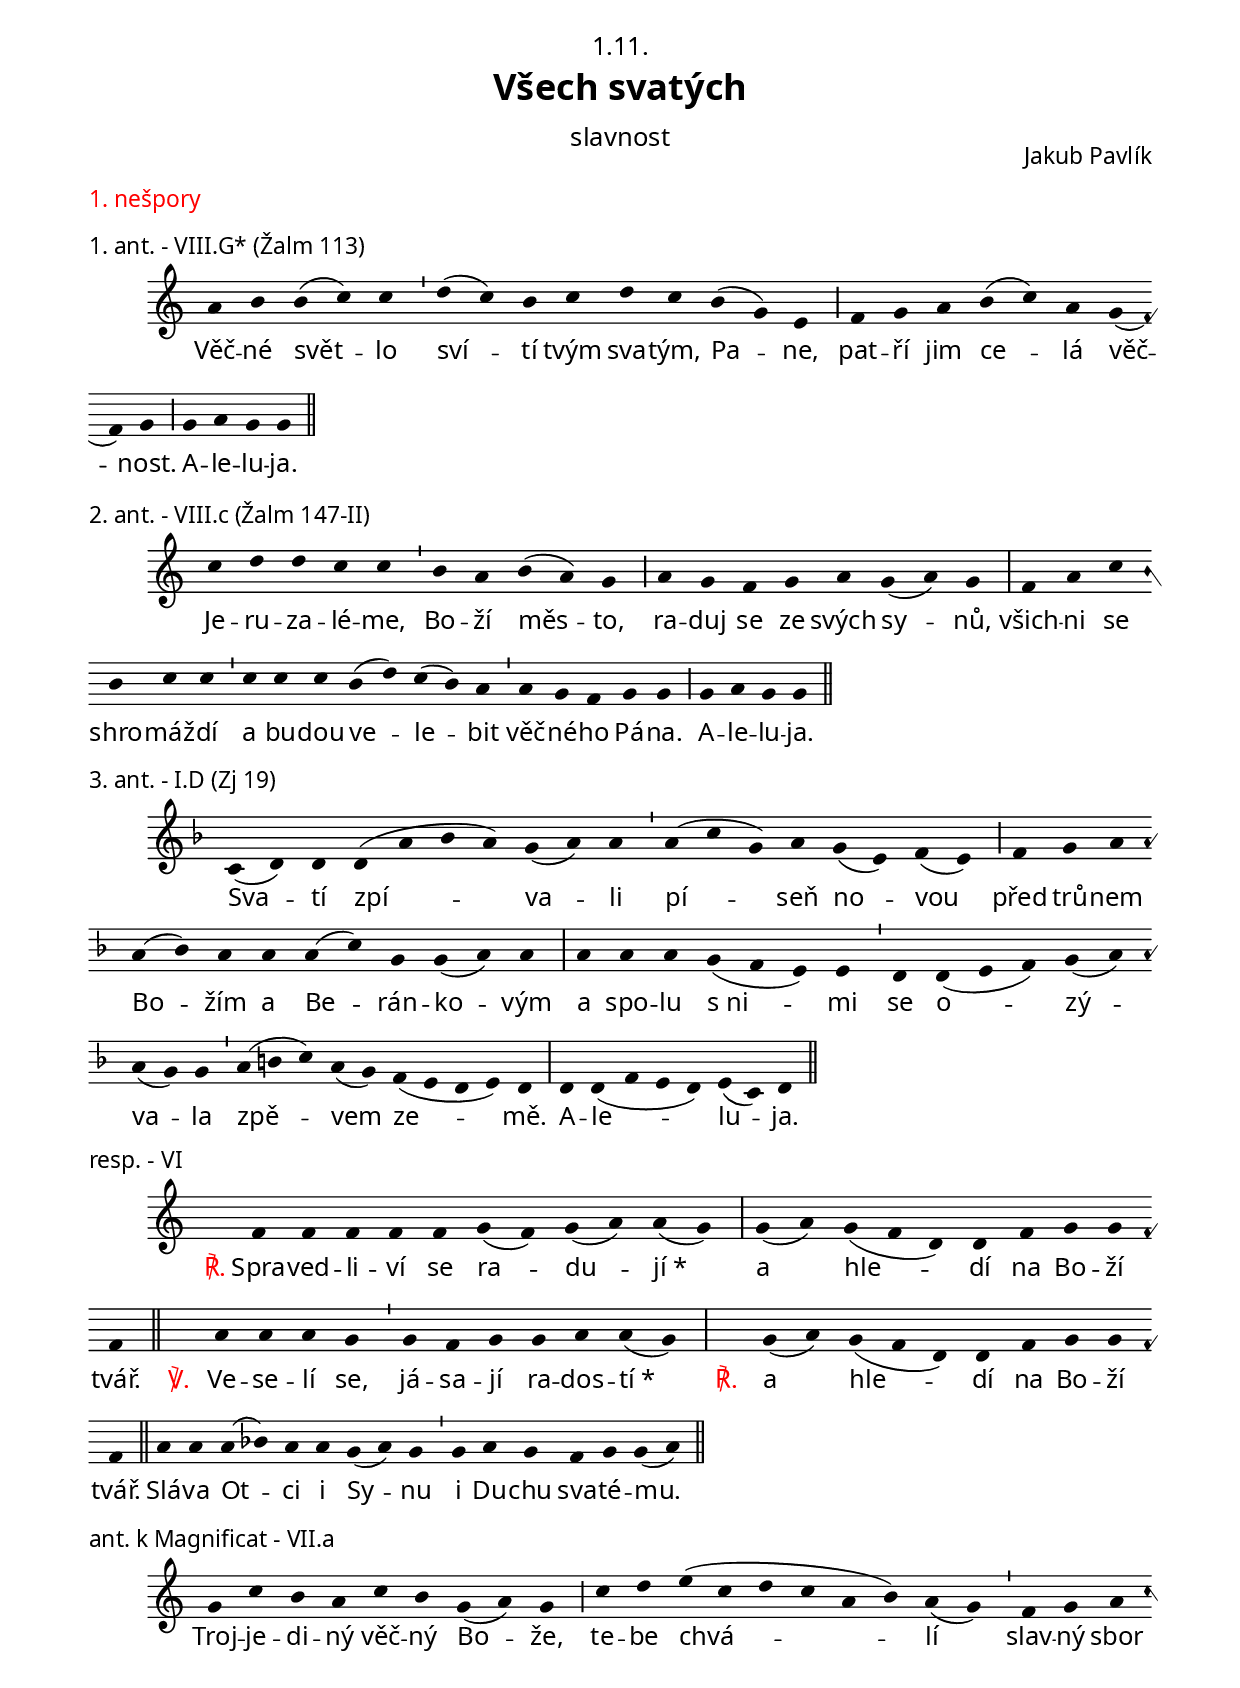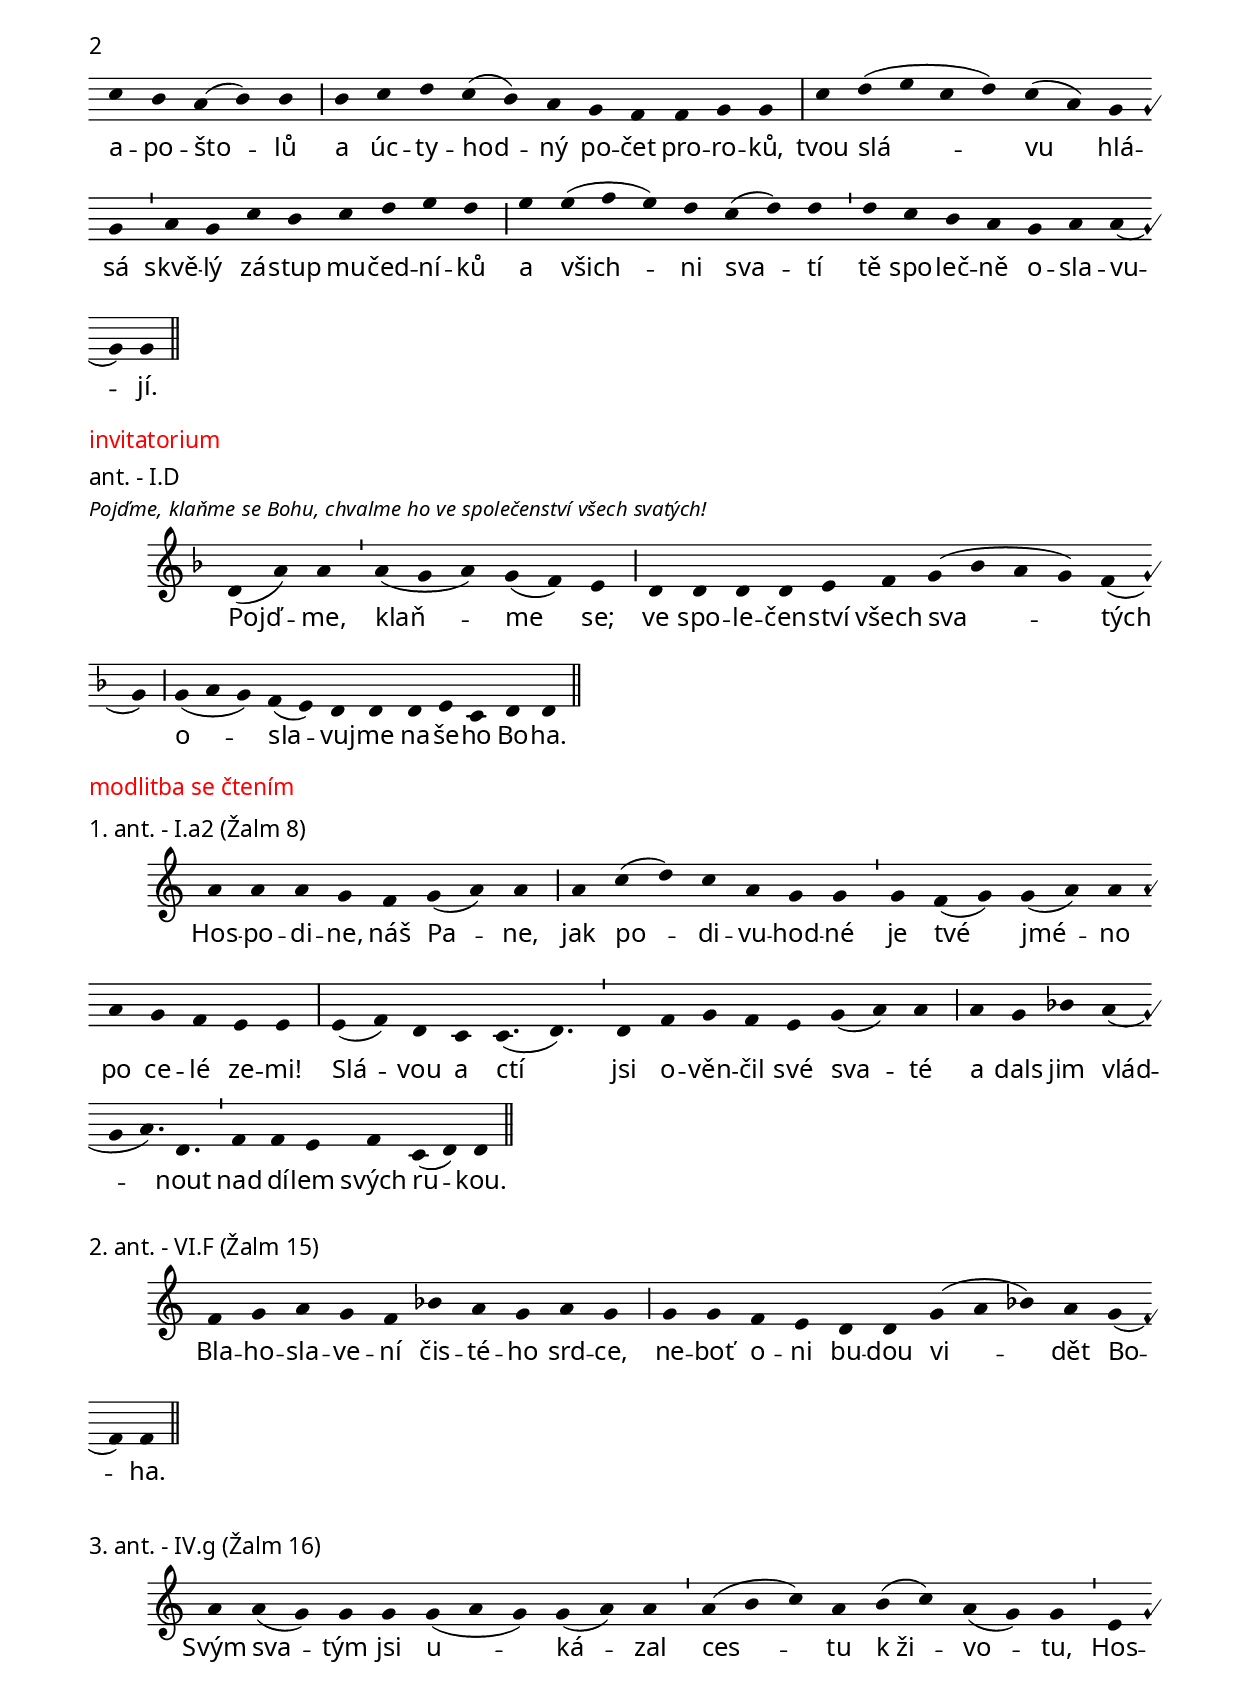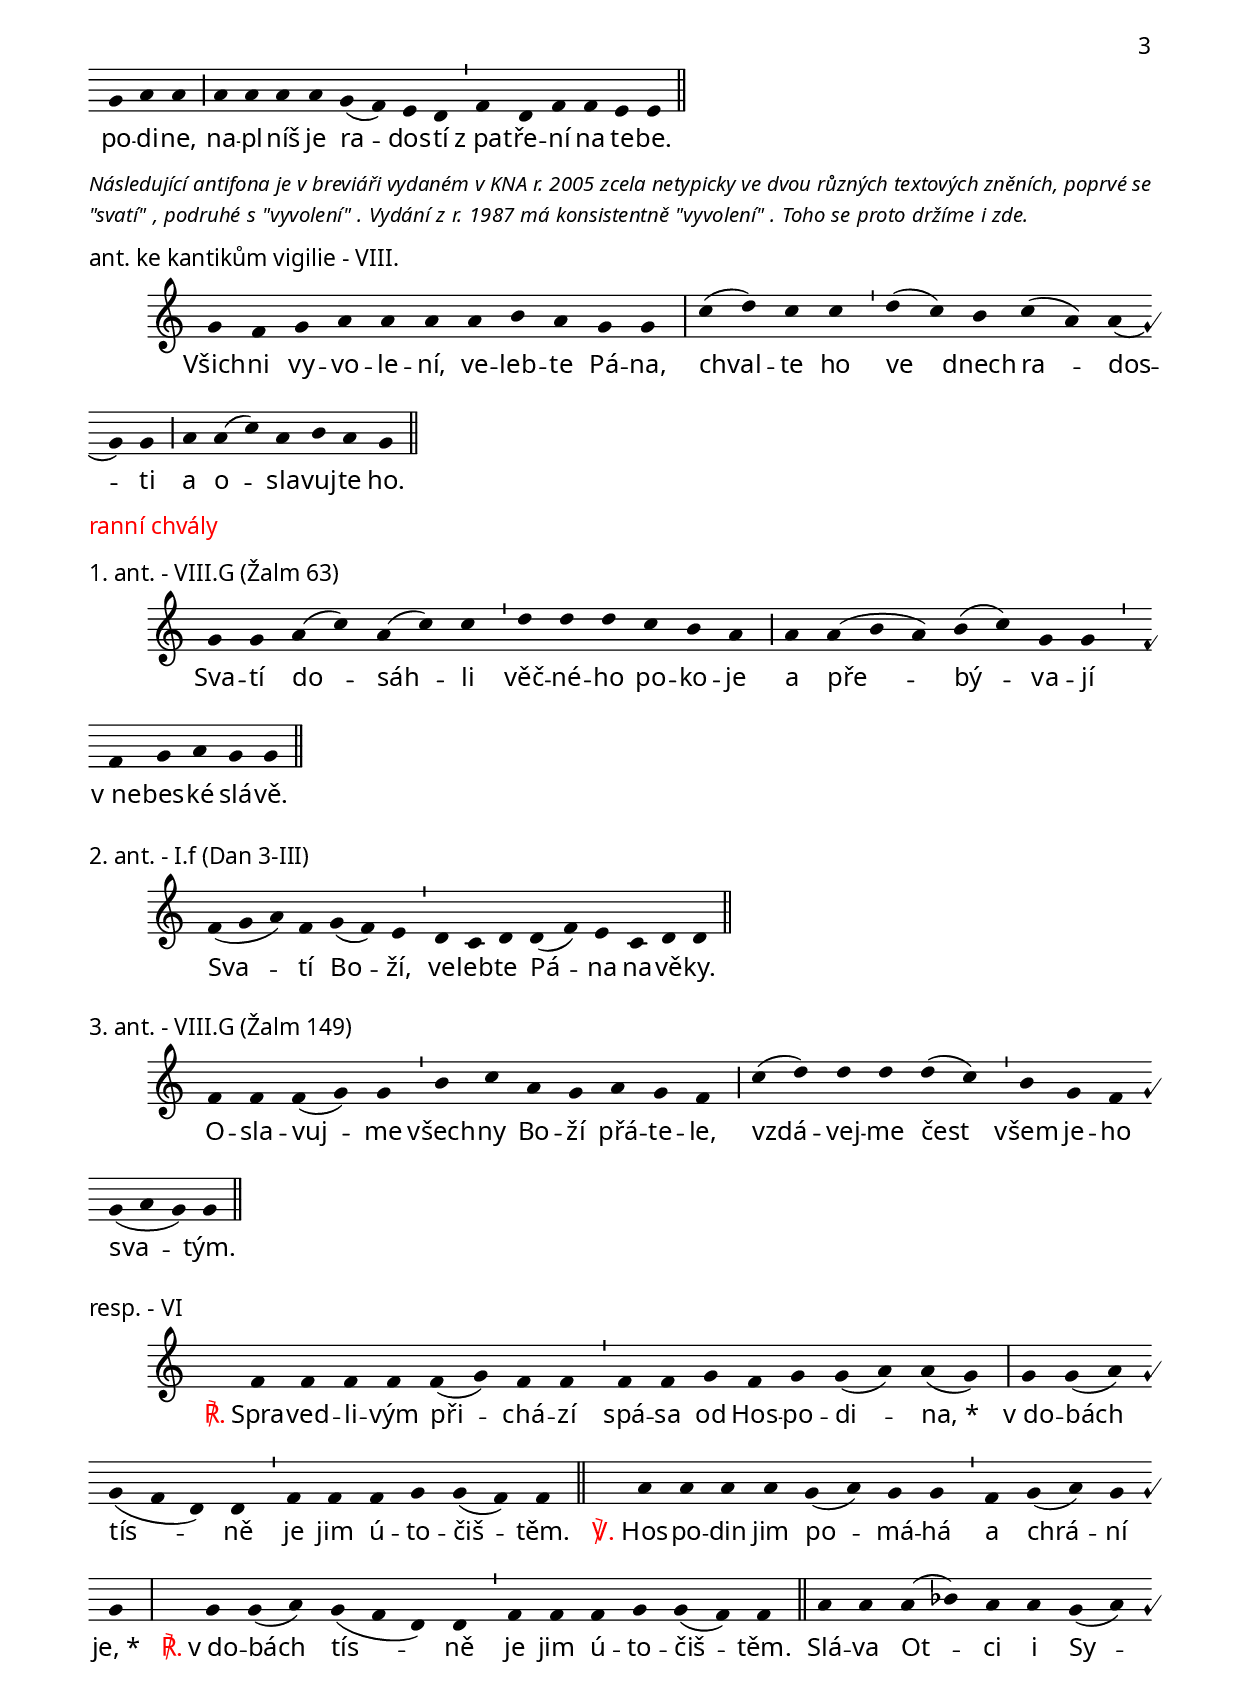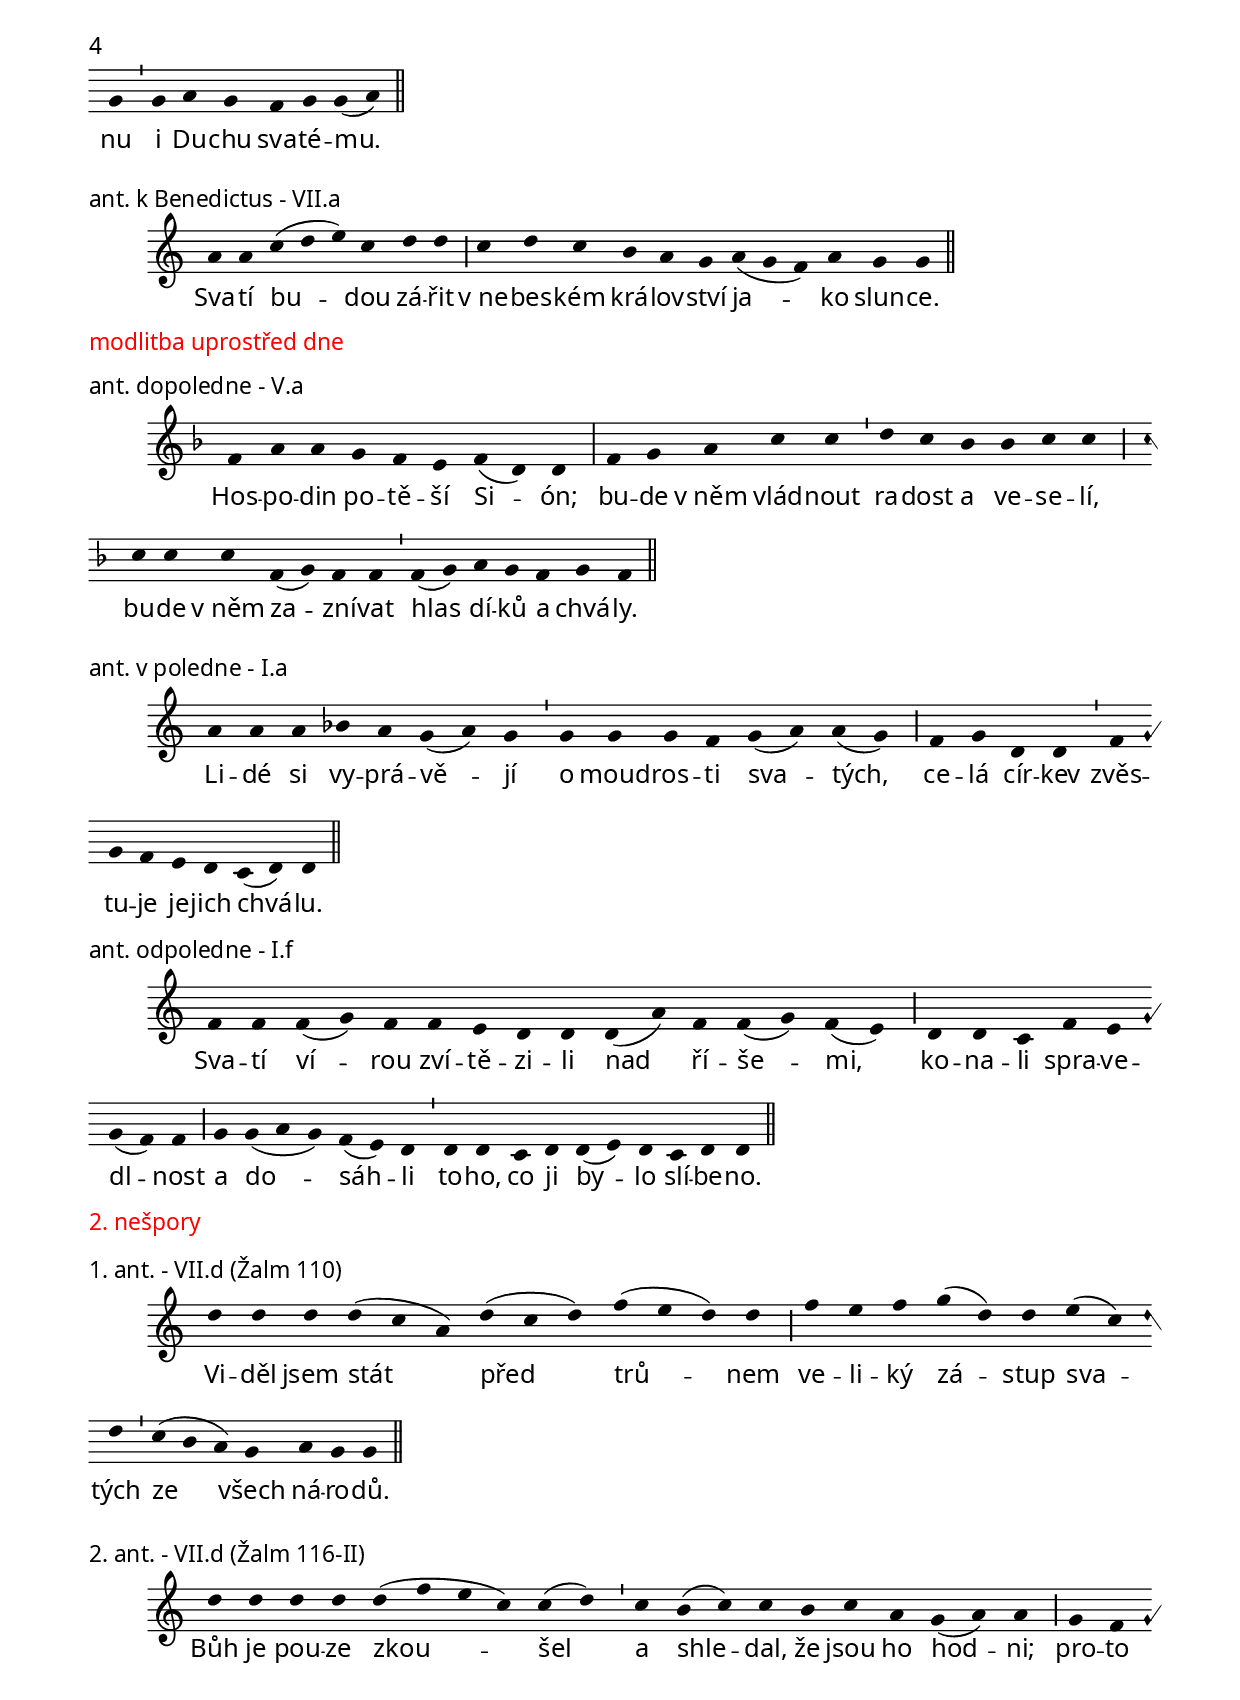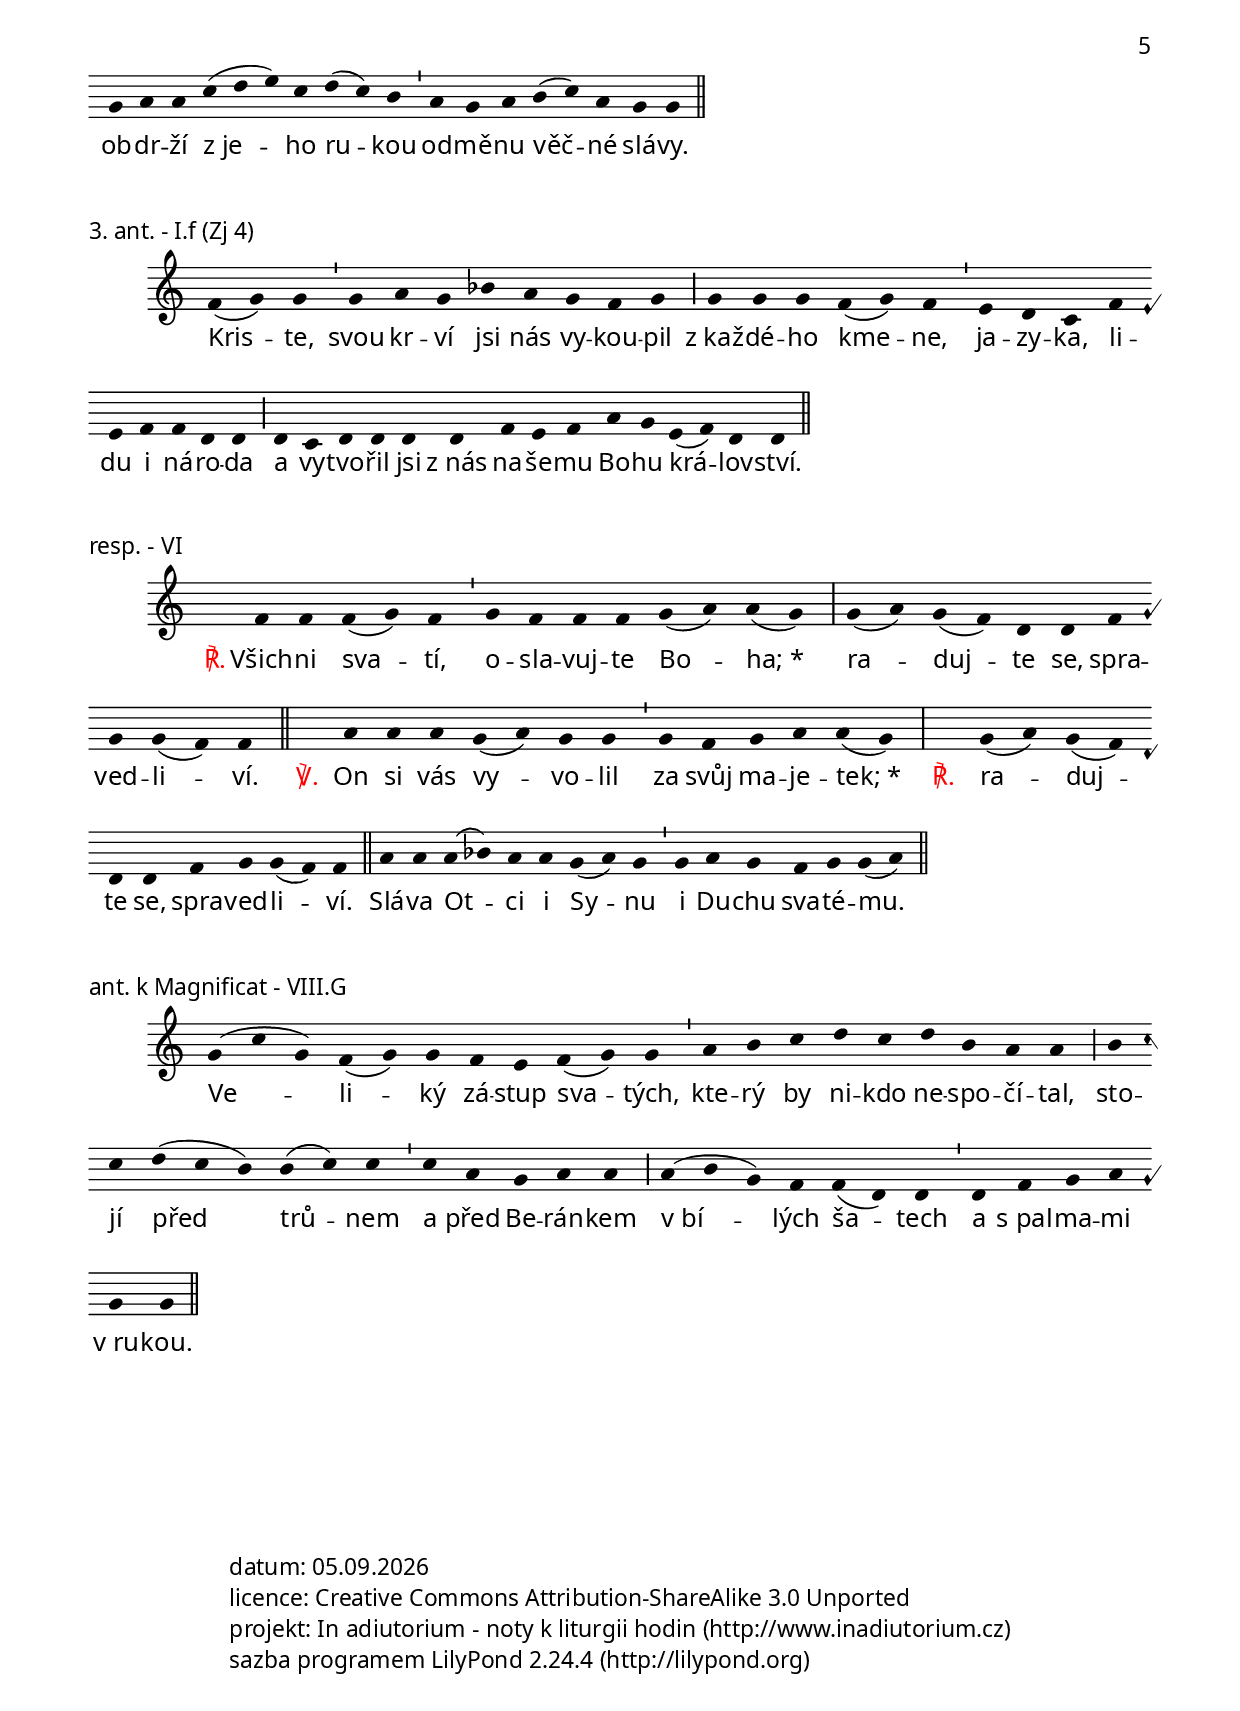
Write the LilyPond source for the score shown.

\version "2.16.0"

\include "../spolecne.ly"
\include "../dilyresponsorii.ly"

\header {
  title = \markup\titleSvatek
            "Všech svatých"
            slavnost
            1.11.
  composer = "Jakub Pavlík"
}

\markup {\nadpisHodinka {"1. nešpory"}}

\score {
  \relative c'' {
    \choralniRezim
    a4 b b( c) c \barMin d( c) b c d c b( g) e \barMaior
    f g a b( c) a g( f) g \barMaior
    g a g g \barFinalis
  }
  \addlyrics {
    Věč -- né svět -- lo sví -- tí tvým sva -- tým, Pa -- ne,
    pat -- ří jim ce -- lá věč -- nost.
    A -- le -- lu -- ja.
  }
  \header {
    quid = "1. ant."
    modus = "VIII"
    differentia = "G*"
    psalmus = "Žalm 113"
    placet = "aleluja snad g ga g g"
    id = "1ne-a1"
    fons = "commune jednoho muč., 1. nešp., k Magnificat"
    fial = "fial://commune/commune_jedenmucednik.ly#1ne-amag-velik"
    piece = \markup {\sestavTitulek}
  }
}

\score {
  \relative c'' {
    \choralniRezim
    c4 d d c c \barMin b a b( a) g \barMaior
    a g f g a g( a) g \barMax
    f a c b c c \barMin
    c c c b( d) c( b) a \barMin a g f g g \barMaior
    g a g g \barFinalis
  }
  \addlyrics {
    Je -- ru -- za -- lé -- me, Bo -- ží měs -- to,
    ra -- duj se ze svých sy -- nů,
    všich -- ni se shro -- máž -- dí
    a bu -- dou ve -- le -- bit věč -- né -- ho Pá -- na.
    A -- le -- lu -- ja.
  }
  \header {
    quid = "2. ant."
    modus = "VIII"
    differentia = "c"
    psalmus = "Žalm 147-II"
    id = "1ne-a2"
    fons = "2. část: žaltář, 4.t., pá, r.ch., 2.ant."
    fial = "fial://antifony/tyden4_6patek.ly#rch-ant2?cast"
    piece = \markup {\sestavTitulek}
  }
}

\score {
  \relative c' {
    \key f \major
    \choralniRezim
    c4( d) d d( a' bes a) g( a) a \barMin a( c g) a g( e) f( e) \barMaior
    f g a a( bes) a a a( c) g g( a) a \barMax
    a a a g( f e) e \barMin d d( e f) g( a) a( g) g \barMin a( b c) a( g) f( e d e) d \barMax

    d d( f e d) e( c) d \barFinalis
  }
  \addlyrics {
    Sva -- tí zpí -- va -- li pí -- seň no -- vou
    před trů -- nem Bo -- žím a Be -- rán -- ko -- vým
    a spo -- lu s_ni -- mi se o -- zý -- va -- la zpě -- vem ze -- mě.

    A -- le -- lu -- ja.
  }
  \header {
    quid = "3. ant."
    modus = "I"
    differentia = "D"
    psalmus = "Zj 19"
    id = "1ne-a3"
    fial = "fial://commune/commune_svatymuz.ly#2ne-a3"
    piece = \markup {\sestavTitulek}
  }
}

\score {
  \relative c' {
    \choralniRezim

    % R
    \neviditelna f
    f4 f f f f g( f) g( a) a( g) \barMax
    g( a) g( f d) d f g g f \barFinalis
    % V
    \neviditelna a
    a4 a a g \barMin g f g g a a( g) \barMax
    % R
    \neviditelna a
    g( a) g( f d) d f g g f \barFinalis
    % Slava
    \respVIdoxologie \barFinalis
  }
  \addlyrics {
    \Response Spra -- ved -- li -- ví se ra -- du -- jí_*
    a hle -- dí na Bo -- ží tvář.
    \Verse Ve -- se -- lí se, já -- sa -- jí ra -- dos -- tí_*
    \Response a hle -- dí na Bo -- ží tvář.
    \textRespDoxologie
  }
  \header {
    quid = "resp."
    modus = "VI"
    id = "1ne-r"
    piece = \markup {\sestavTitulekResp}
  }
}

\score {
  \relative c'' {
    \choralniRezim
    g4 c b a c b g( a) g \barMaior
    c d e( c d c a b) a( g) \barMin f g a c b a( b) b \barMaior
    b c d c( b) a g f f g g \barMax

    c d( e c d) c( a) g g \barMin a g c b c d e d \barMaior
    e e( f e) d c( d) d \barMin d c b a g a a( g) g \barFinalis
  }
  \addlyrics {
    Troj -- je -- di -- ný věč -- ný Bo -- že,
    te -- be chvá -- lí slav -- ný sbor a -- po -- što -- lů
    a úc -- ty -- hod -- ný po -- čet pro -- ro -- ků,

    tvou slá -- vu hlá -- sá skvě -- lý zá -- stup mu -- čed -- ní -- ků
    a všich -- ni sva -- tí tě spo -- leč -- ně o -- sla -- vu -- jí.
  }
  \header {
    quid = "ant. k Magnificat"
    modus = "VII"
    differentia = "a"
    psalmus = ""
    placet = "věnovat jí trochu péče, zejm. úvodu"
    id = "1ne-amag"
    piece = \markup {\sestavTitulekBezZalmu}
  }
}

\markup {\nadpisHodinka {"invitatorium"}}

\score {
  \relative c' {
    \key f \major
    \choralniRezim
    d4( a') a \barMin a( g a) g( f) e \barMaior
    d d d d e f g( bes a g) f( g) \barMaior
    g( a g) f( e) d d d e c d d \barFinalis
  }
  \addlyrics {
    Pojď -- me, klaň -- me se;
    ve spo -- le -- čen -- ství všech sva -- tých
    o -- sla -- vuj -- me na -- še -- ho Bo -- ha.
  }
  \header {
    % Vtipne je, ze me zneni, z rytmickych duvodu nahrazujici
    % "chvalme" za "oslavujme", by mohlo vznaset narok,
    % ze je o spetku vernejsim prekladem latinskeho originalu.
    textus_approbatus = "Pojďme, klaňme se Bohu,
    chvalme ho ve společenství všech svatých!"
    quid = "ant."
    modus = "I"
    differentia = "D"
    psalmus = ""
    id = "invit"
    piece = \markup {\sestavTitulekBezZalmu}
  }
}

\markup {\nadpisHodinka {"modlitba se čtením"}}

\score {
  \relative c'' {
    \choralniRezim
    a4 a a g f g( a) a \barMaior
    a c( d) c a g g \barMin g f( g) g( a) a a g f e e \barMax

    e( f) d c c4.( d) \barMin d4 f g f e g( a) a \barMaior
    a g bes a( g a4.) d, \barMin f4 f e f c( d) d \barFinalis
  }
  \addlyrics {
    Hos -- po -- di -- ne, náš Pa -- ne,
    jak po -- di -- vu -- hod -- né je tvé jmé -- no po ce -- lé ze -- mi!

    Slá -- vou a ctí jsi o -- věn -- čil své sva -- té
    a dals jim vlád -- nout nad dí -- lem svých ru -- kou.
  }
  \header {
    quid = "1. ant."
    modus = "I"
    differentia = "a2"
    psalmus = "Žalm 8"
    fons = "sanktoral/0705cyrilametodej.ly#2ne-a2"
    id = "mc-a1"
    piece = \markup {\sestavTitulek}
  }
}

\score {
  \relative c' {
    \choralniRezim
    f4 g a g f bes a g a g \barMaior
    g g f e d d g( a bes) a g( f) f \barFinalis
  }
  \addlyrics {
    Bla -- ho -- sla -- ve -- ní čis -- té -- ho srd -- ce,
    ne -- boť o -- ni bu -- dou vi -- dět Bo -- ha.
  }
  \header {
    quid = "2. ant."
    modus = "VI"
    differentia = "F"
    psalmus = "Žalm 15"
    fons = "antifony/tyden1_2pondeli.ly#ne-ant2"
    id = "mc-a2"
    piece = \markup {\sestavTitulek}
  }
}

\score {
  \relative c'' {
    \choralniRezim
    a4 a( g) g g g( a g) g( a) a \barMin
    a( b c) a b( c) a( g) g \barMin
    e g a a \barMaior
    a a a a g( f) e d \barMin f d f f e e \barFinalis
  }
  \addlyrics {
    Svým sva -- tým jsi u -- ká -- zal
    ces -- tu k_ži -- vo -- tu,
    Hos -- po -- di -- ne,
    na -- pl -- níš je ra -- dos -- tí
    z_pat -- ře -- ní na te -- be.
  }
  \header {
    quid = "3. ant."
    modus = "IV"
    differentia = "g"
    psalmus = "Žalm 16"
    id = "mc-a3"
    piece = \markup {\sestavTitulek}
  }
}

\markup\justify\small\italic{
  Následující antifona je v breviáři vydaném v KNA r. 2005
  zcela netypicky ve dvou různých textových zněních,
  poprvé se "\"svatí\"", podruhé s "\"vyvolení\"".
  Vydání z r. 1987 má konsistentně "\"vyvolení\"".
  Toho se proto držíme i zde.
}

\score {
  \relative c'' {
    \choralniRezim
    g4 f g a a a a b a g g \barMax
    c( d) c c \barMin d( c) b c( a) a( g) g \barMaior
    a a( c) a b a g \barFinalis
  }
  \addlyrics {
    Všich -- ni vy -- vo -- le -- ní,
    ve -- leb -- te Pá -- na,
    chval -- te ho ve dnech ra -- dos -- ti
    a o -- sla -- vuj -- te ho.
  }
  \header {
    quid = "ant. ke kantikům vigilie"
    modus = "VIII"
    differentia = ""
    psalmus = ""
    placet = "začátek půjde lépe"
    fial = "antifony/velikonoce_tyden1_3utery.ly#rch-a2?delsi_text"
    id = "mc-avig"
    piece = \markup {\sestavTitulekBezZalmu}
  }
}

\markup {\nadpisHodinka {"ranní chvály"}}

\score {
  \relative c'' {
    \choralniRezim
    g4 g a( c) a( c) c \barMin d d d c b a \barMaior
    a a( b a) b( c) g g \barMin  f g a g g \barFinalis
  }
  \addlyrics {
    Sva -- tí do -- sáh -- li věč -- né -- ho po -- ko -- je
    a pře -- bý -- va -- jí v_ne -- bes -- ké slá -- vě.
  }
  \header {
    quid = "1. ant."
    modus = "VIII"
    differentia = "G"
    psalmus = "Žalm 63"
    placet = "začátek zní značně nepřirozeně, je to násilný pokus o zvukomalbu"
    id = "rch-a1"
    fons = "commune jeden muč., 2. nešp., k Magnificat"
    fial = "fial://commune/commune_jedenmucednik.ly#2ne-amag"
    piece = \markup {\sestavTitulek}
  }
}

\score {
  \relative c' {
    \choralniRezim
    f4( g a) f g( f) e \barMin
    d c d d( f) e c d d \barFinalis
  }
  \addlyrics {
    Sva -- tí Bo -- ží,
    ve -- leb -- te Pá -- na na -- vě -- ky.
  }
  \header {
    quid = "2. ant."
    modus = "I"
    differentia = "f"
    psalmus = "Dan 3-III"
    placet = "zkusit lépe - spíš prostěji a zpěvněji"
    id = "rch-a2"
    piece = \markup {\sestavTitulek}
  }
}

\score {
  \relative c' {
    \choralniRezim
    f4 f f( g) g \barMin b c a g a g f \barMaior
    c'( d) d d d( c) \barMin b g f g( a g) g \barFinalis
  }
  \addlyrics {
    O -- sla -- vuj -- me všech -- ny Bo -- ží přá -- te -- le,
    vzdá -- vej -- me čest všem je -- ho sva -- tým.
  }
  \header {
    quid = "3. ant."
    modus = "VIII"
    differentia = "G"
    psalmus = "Žalm 149"
    placet = "začátek o sekundu nahoru; zkusit celou lépe?"
    id = "rch-a3"
    piece = \markup {\sestavTitulek}
  }
}

\score {
  \relative c' {
    \choralniRezim

    % R
    \neviditelna f
    f4 f f f f( g) f f \barMin f f g f g g( a) a( g) \barMax
    g g( a) g( f d) d \barMin f f f g g( f) f \barFinalis
    % V
    \neviditelna a
    a4 a a a g( a) g g \barMin f g( a) g g \barMax
    % R
    \neviditelna a
    g g( a) g( f d) d \barMin f f f g g( f) f \barFinalis
    % Slava
    \respVIdoxologie \barFinalis
  }
  \addlyrics {
    \Response Spra -- ved -- li -- vým při -- chá -- zí spá -- sa od Hos -- po -- di -- na,_*
    v_do -- bách tís -- ně je jim ú -- to -- čiš -- těm.
    \Verse Hos -- po -- din jim po -- má -- há a chrá -- ní je,_*
    \Response v_do -- bách tís -- ně je jim ú -- to -- čiš -- těm.
    \textRespDoxologie
  }
  \header {
    quid = "resp."
    modus = "VI"
    id = "rch-r"
    fons = "commune více muč., 2. nešp."
    fial = "fial://commune/commune_vicemucedniku.ly#2ne-resp"
    piece = \markup {\sestavTitulekResp}
  }
}

\score {
  \relative c'' {
    \choralniRezim
    a4 a c( d e) c d d \barMaior
    c d c b a g a( g f) a g g \barFinalis
  }
  \addlyrics {
    Sva -- tí bu -- dou zá -- řit
    v_ne -- bes -- kém krá -- lov -- ství ja -- ko slun -- ce.
  }
  \header {
    quid = "ant. k Benedictus"
    modus = "VII"
    differentia = "a"
    psalmus = ""
    placet = "melodické ozdoby na slovech _budou_ a _jako_ ...
    obě stejným způsobem nepatřičné (zvýraznění slova, které nemá být
    zvýrazňováno), ale nepobuřují mě. Antifona s nimi není bezchybná,
    ale přesto se mi líbí. Bez nich by se musela úplně přepsat."
    id = "rch-aben"
    piece = \markup {\sestavTitulekBezZalmu}
  }
}

\markup {\nadpisHodinka {"modlitba uprostřed dne"}}

\score {
  \relative c' {
    \choralniRezim
    \key f \major
    f4 a a g f e f( d) d \barMax
    f g a c c \barMin d c bes bes c c \barMaior
    c c c f,( g) f f \barMin f( g) a g f g f \barFinalis
  }
  \addlyrics {
    Hos -- po -- din po -- tě -- ší Si -- ón;
    bu -- de v_něm vlád -- nout ra -- dost a ve -- se -- lí,
    bu -- de v_něm za -- zní -- vat hlas dí -- ků a chvá -- ly.
  }
  \header {
    quid = "ant. dopoledne"
    modus = "V"
    differentia = "a"
    psalmus = ""
    placet = "bez úletu do plagálního tetrachordu se dá dobře obejít"
    id = "tercie"
    piece = \markup {\sestavTitulekBezZalmu}
  }
}

\score {
  \relative c'' {
    \choralniRezim
    a4 a a bes a g( a) g \barMin g g g f g( a) a( g) \barMaior
    f g d d \barMin f g f e d c( d) d \barFinalis
  }
  \addlyrics {
    Li -- dé si vy -- prá -- vě -- jí o moud -- ros -- ti sva -- tých,
    ce -- lá cír -- kev zvěs -- tu -- je je -- jich chvá -- lu.
  }
  \header {
    quid = "ant. v poledne"
    modus = "I"
    differentia = "a"
    psalmus = ""
    placet = "první část nepříliš vhodně napodobuje verš 
    stereotypních krátkých responsorií modu VI;
    předělat"
    id = "sexta"
    piece = \markup {\sestavTitulekBezZalmu}
  }
}

\score {
  \relative c' {
    \choralniRezim
    f4 f f( g) f f e d d d( a') f f( g) f( e) \barMaior
    d d c f e g( f) f \barMaior
    g g( a g) f( e) d \barMin d d c d d( e) d c d d \barFinalis
  }
  \addlyrics {
    Sva -- tí ví -- rou zví -- tě -- zi -- li nad ří -- še -- mi,
    ko -- na -- li spra -- ve -- dl -- nost
    a do -- sáh -- li to -- ho, co ji by -- lo slí -- be -- no.
  }
  \header {
    quid = "ant. odpoledne"
    modus = "I"
    differentia = "f"
    psalmus = ""
    placet = "melisma na _bylo_ určitě pryč"
    id = "nona"
    piece = \markup {\sestavTitulekBezZalmu}
  }
}

\markup {\nadpisHodinka {"2. nešpory"}}

\score {
  \relative c'' {
    \choralniRezim
    d4 d d d( c a) d( c d) f( e d) d \barMaior
    f e f g( d) d e( c) d \barMin c( b a) g a g g  \barFinalis
  }
  \addlyrics {
    Vi -- děl jsem stát před trů -- nem
    ve -- li -- ký zá -- stup sva -- tých ze všech ná -- ro -- dů.
  }
  \header {
    quid = "1. ant."
    modus = "VII"
    differentia = "d"
    psalmus = "Žalm 110"
    id = "2ne-a1"
    piece = \markup {\sestavTitulek}
  }
}

\score {
  \relative c'' {
    \choralniRezim
    d4 d d d d( f e c) c( d) \barMin
    c b( c) c b c a g( a) a \barMaior
    g f g a a c( d e) c d( c) b \barMin
    a g a b( c) a g g \barFinalis
  }
  \addlyrics {
    Bůh je pou -- ze zkou -- šel
    a shle -- dal, že jsou ho hod -- ni;
    pro -- to ob -- dr -- ží z_je -- ho ru -- kou
    od -- mě -- nu věč -- né slá -- vy.
  }
  \header {
    quid = "2. ant."
    modus = "VII"
    differentia = "d"
    psalmus = "Žalm 116-II"
    id = "2ne-a2"
    piece = \markup {\sestavTitulek}
  }
}

\score {
  \relative c' {
    \choralniRezim
    f4( g) g \barMin g a g bes a g f g \barMaior
    g g g f( g) f \barMin e d c f e f f d d \barMaior
    d c d d d d f e f a g e( f) d d \barFinalis
  }
  \addlyrics {
    Kris -- te, svou kr -- ví jsi nás vy -- kou -- pil
    z_kaž -- dé -- ho kme -- ne, ja -- zy -- ka, li -- du i ná -- ro -- da
    a vy -- tvo -- řil jsi z_nás na -- še -- mu Bo -- hu krá -- lov -- ství.
  }
  \header {
    quid = "3. ant."
    modus = "I"
    differentia = "f"
    psalmus = "Zj 4"
    id = "2ne-a3"
    placet = "melodie na prvním 'jsi' mě sice nedráždí, ale pravděpodobně není zcela košer"
    piece = \markup {\sestavTitulek}
  }
}

\score {
  \relative c' {
    \choralniRezim

    % R
    \neviditelna c
    f f f( g) f \barMin g f f f g( a) a( g) \barMax
    g( a) g( f) d d f g g( f) f \barFinalis
    % V
    \neviditelna a
    a a a g( a) g g \barMin g f g a a( g) \barMax
    % R
    \neviditelna a
    g( a) g( f) d d f g g( f) f \barFinalis
    % Slava
    \respVIdoxologie \barFinalis
  }
  \addlyrics {
    \Response Všich -- ni sva -- tí, o -- sla -- vuj -- te Bo -- ha;_*
    ra -- duj -- te se, spra -- ved -- li -- ví.
    \Verse On si vás vy -- vo -- lil za svůj ma -- je -- tek;_*
    \Response ra -- duj -- te se, spra -- ved -- li -- ví.
    \textRespDoxologie
  }
  \header {
    quid = "resp."
    modus = "VI"
    id = "2ne-r"
    piece = \markup {\sestavTitulekResp}
  }
}

\score {
  \relative c'' {
    \choralniRezim
    g4( c g) f( g) g f e f( g) g \barMin
    a b c d c d b a a \barMaior
    b c d( c b) b( c) c \barMin c a g a a \barMaior
    a( b g) f f( d) d \barMin d f g a g g \barFinalis
  }
  \addlyrics {
    Ve -- li -- ký zá -- stup sva -- tých,
    kte -- rý by ni -- kdo ne -- spo -- čí -- tal,
    sto -- jí před trů -- nem a před Be -- rán -- kem
    v_bí -- lých ša -- tech a s_pal -- ma -- mi v_ru -- kou.
  }
  \header {
    quid = "ant. k Magnificat"
    modus = "VIII"
    differentia = "G"
    psalmus = ""
    id = "2ne-amag"
    piece = \markup {\sestavTitulekBezZalmu}
  }
}